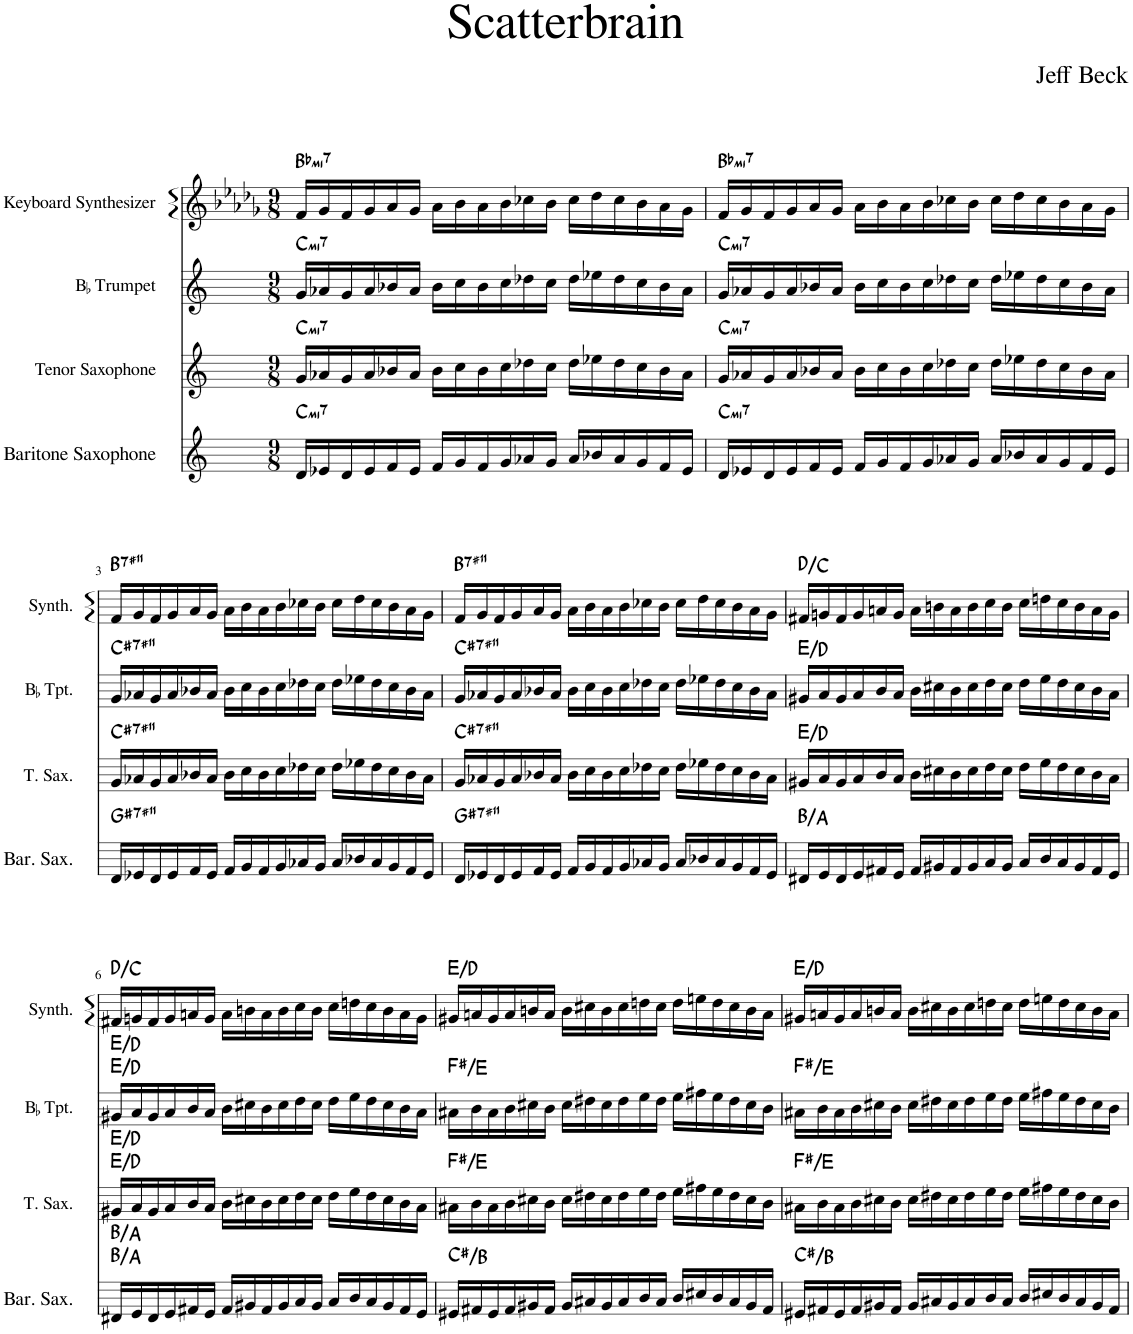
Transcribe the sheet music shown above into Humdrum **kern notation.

**kern	**harte	**kern	**harte	**kern	**harte	**kern	**harte
*part4	*part4	*part3	*part3	*part2	*part2	*part1	*part1
*staff4	*	*staff3	*	*staff2	*	*staff1	*
*I"Baritone Saxophone	*	*I"Tenor Saxophone	*	*I"BaccidentalFlat Trumpet	*	*I"Keyboard Synthesizer	*
*I'Bar. Sax.	*	*I'T. Sax.	*	*I'BaccidentalFlat Tpt.	*	*I'Synth.	*
*clefG2	*	*clefG2	*	*clefG2	*	*clefG2	*
*Trd12c21	*	*Trd8c14	*	*Trd1c2	*	*	*
*k[]	*	*k[]	*	*k[]	*	*k[b-e-a-d-g-]	*
*M9/8	*	*M9/8	*	*M9/8	*	*M9/8	*
=1	=1	=1	=1	=1	=1	=1	=1
!	!LO:H:kt=mi7	!	!LO:H:kt=mi7	!	!LO:H:kt=mi7	!	!LO:H:kt=mi7
16d/LL	C:min7	16g/LL	C:min7	16g/LL	C:min7	16f/LL	Bb:min7
16e-X/	.	16a-X/	.	16a-X/	.	16g-/	.
16d/	.	16g/	.	16g/	.	16f/	.
16e-/	.	16a-/	.	16a-/	.	16g-/	.
16f/	.	16b-X/	.	16b-X/	.	16a-/	.
16e-/JJ	.	16a-/JJ	.	16a-/JJ	.	16g-/JJ	.
16f/LL	.	16b-\LL	.	16b-\LL	.	16a-\LL	.
16g/	.	16cc\	.	16cc\	.	16b-\	.
16f/	.	16b-\	.	16b-\	.	16a-\	.
16g/	.	16cc\	.	16cc\	.	16b-\	.
16a-X/	.	16dd-X\	.	16dd-X\	.	16cc-X\	.
16g/JJ	.	16cc\JJ	.	16cc\JJ	.	16b-\JJ	.
16a-/LL	.	16dd-\LL	.	16dd-\LL	.	16cc-\LL	.
16b-X/	.	16ee-X\	.	16ee-X\	.	16dd-\	.
16a-/	.	16dd-\	.	16dd-\	.	16cc-\	.
16g/	.	16cc\	.	16cc\	.	16b-\	.
16f/	.	16b-\	.	16b-\	.	16a-\	.
16e-/JJ	.	16a-\JJ	.	16a-\JJ	.	16g-\JJ	.
=2	=2	=2	=2	=2	=2	=2	=2
!	!LO:H:kt=mi7	!	!LO:H:kt=mi7	!	!LO:H:kt=mi7	!	!LO:H:kt=mi7
16d/LL	C:min7	16g/LL	C:min7	16g/LL	C:min7	16f/LL	Bb:min7
16e-X/	.	16a-X/	.	16a-X/	.	16g-/	.
16d/	.	16g/	.	16g/	.	16f/	.
16e-/	.	16a-/	.	16a-/	.	16g-/	.
16f/	.	16b-X/	.	16b-X/	.	16a-/	.
16e-/JJ	.	16a-/JJ	.	16a-/JJ	.	16g-/JJ	.
16f/LL	.	16b-\LL	.	16b-\LL	.	16a-\LL	.
16g/	.	16cc\	.	16cc\	.	16b-\	.
16f/	.	16b-\	.	16b-\	.	16a-\	.
16g/	.	16cc\	.	16cc\	.	16b-\	.
16a-X/	.	16dd-X\	.	16dd-X\	.	16cc-X\	.
16g/JJ	.	16cc\JJ	.	16cc\JJ	.	16b-\JJ	.
16a-/LL	.	16dd-\LL	.	16dd-\LL	.	16cc-\LL	.
16b-X/	.	16ee-X\	.	16ee-X\	.	16dd-\	.
16a-/	.	16dd-\	.	16dd-\	.	16cc-\	.
16g/	.	16cc\	.	16cc\	.	16b-\	.
16f/	.	16b-\	.	16b-\	.	16a-\	.
16e-/JJ	.	16a-\JJ	.	16a-\JJ	.	16g-\JJ	.
!!LO:LB:g=z
=3	=3	=3	=3	=3	=3	=3	=3
!	!LO:H:kt=7	!	!LO:H:kt=7	!	!LO:H:kt=7	!	!LO:H:kt=7
16d/LL	G#:7(#11)	16g/LL	C#:7(#11)	16g/LL	C#:7(#11)	16f/LL	B:7(#11)
16e-X/	.	16a-X/	.	16a-X/	.	16g-/	.
16d/	.	16g/	.	16g/	.	16f/	.
16e-/	.	16a-/	.	16a-/	.	16g-/	.
16f/	.	16b-X/	.	16b-X/	.	16a-/	.
16e-/JJ	.	16a-/JJ	.	16a-/JJ	.	16g-/JJ	.
16f/LL	.	16b-\LL	.	16b-\LL	.	16a-\LL	.
16g/	.	16cc\	.	16cc\	.	16b-\	.
16f/	.	16b-\	.	16b-\	.	16a-\	.
16g/	.	16cc\	.	16cc\	.	16b-\	.
16a-X/	.	16dd-X\	.	16dd-X\	.	16cc-X\	.
16g/JJ	.	16cc\JJ	.	16cc\JJ	.	16b-\JJ	.
16a-/LL	.	16dd-\LL	.	16dd-\LL	.	16cc-\LL	.
16b-X/	.	16ee-X\	.	16ee-X\	.	16dd-\	.
16a-/	.	16dd-\	.	16dd-\	.	16cc-\	.
16g/	.	16cc\	.	16cc\	.	16b-\	.
16f/	.	16b-\	.	16b-\	.	16a-\	.
16e-/JJ	.	16a-\JJ	.	16a-\JJ	.	16g-\JJ	.
=4	=4	=4	=4	=4	=4	=4	=4
!	!LO:H:kt=7	!	!LO:H:kt=7	!	!LO:H:kt=7	!	!LO:H:kt=7
16d/LL	G#:7(#11)	16g/LL	C#:7(#11)	16g/LL	C#:7(#11)	16f/LL	B:7(#11)
16e-X/	.	16a-X/	.	16a-X/	.	16g-/	.
16d/	.	16g/	.	16g/	.	16f/	.
16e-/	.	16a-/	.	16a-/	.	16g-/	.
16f/	.	16b-X/	.	16b-X/	.	16a-/	.
16e-/JJ	.	16a-/JJ	.	16a-/JJ	.	16g-/JJ	.
16f/LL	.	16b-\LL	.	16b-\LL	.	16a-\LL	.
16g/	.	16cc\	.	16cc\	.	16b-\	.
16f/	.	16b-\	.	16b-\	.	16a-\	.
16g/	.	16cc\	.	16cc\	.	16b-\	.
16a-X/	.	16dd-X\	.	16dd-X\	.	16cc-X\	.
16g/JJ	.	16cc\JJ	.	16cc\JJ	.	16b-\JJ	.
16a-/LL	.	16dd-\LL	.	16dd-\LL	.	16cc-\LL	.
16b-X/	.	16ee-X\	.	16ee-X\	.	16dd-\	.
16a-/	.	16dd-\	.	16dd-\	.	16cc-\	.
16g/	.	16cc\	.	16cc\	.	16b-\	.
16f/	.	16b-\	.	16b-\	.	16a-\	.
16e-/JJ	.	16a-\JJ	.	16a-\JJ	.	16g-\JJ	.
=5	=5	=5	=5	=5	=5	=5	=5
16d#X/LL	B:maj/b7	16g#X/LL	E:maj/b7	16g#X/LL	E:maj/b7	16f#X/LL	D:maj/b7
16e/	.	16a/	.	16a/	.	16gn/	.
16d#/	.	16g#/	.	16g#/	.	16f#/	.
16e/	.	16a/	.	16a/	.	16g/	.
16f#X/	.	16b/	.	16b/	.	16an/	.
16e/JJ	.	16a/JJ	.	16a/JJ	.	16g/JJ	.
16f#/LL	.	16b\LL	.	16b\LL	.	16a\LL	.
16g#X/	.	16cc#X\	.	16cc#X\	.	16bn\	.
16f#/	.	16b\	.	16b\	.	16a\	.
16g#/	.	16cc#\	.	16cc#\	.	16b\	.
16a/	.	16dd\	.	16dd\	.	16cc\	.
16g#/JJ	.	16cc#\JJ	.	16cc#\JJ	.	16b\JJ	.
16a/LL	.	16dd\LL	.	16dd\LL	.	16cc\LL	.
16b/	.	16ee\	.	16ee\	.	16ddn\	.
16a/	.	16dd\	.	16dd\	.	16cc\	.
16g#/	.	16cc#\	.	16cc#\	.	16b\	.
16f#/	.	16b\	.	16b\	.	16a\	.
16e/JJ	.	16a\JJ	.	16a\JJ	.	16g\JJ	.
!!LO:LB:g=z
=6	=6	=6	=6	=6	=6	=6	=6
16d#X/LL	B:maj/b7 B:maj/b7	16g#X/LL	E:maj/b7 E:maj/b7	16g#X/LL	E:maj/b7 E:maj/b7	16f#X/LL	D:maj/b7
16e/	.	16a/	.	16a/	.	16gn/	.
16d#/	.	16g#/	.	16g#/	.	16f#/	.
16e/	.	16a/	.	16a/	.	16g/	.
16f#X/	.	16b/	.	16b/	.	16an/	.
16e/JJ	.	16a/JJ	.	16a/JJ	.	16g/JJ	.
16f#/LL	.	16b\LL	.	16b\LL	.	16a\LL	.
16g#X/	.	16cc#X\	.	16cc#X\	.	16bn\	.
16f#/	.	16b\	.	16b\	.	16a\	.
16g#/	.	16cc#\	.	16cc#\	.	16b\	.
16a/	.	16dd\	.	16dd\	.	16cc\	.
16g#/JJ	.	16cc#\JJ	.	16cc#\JJ	.	16b\JJ	.
16a/LL	.	16dd\LL	.	16dd\LL	.	16cc\LL	.
16b/	.	16ee\	.	16ee\	.	16ddn\	.
16a/	.	16dd\	.	16dd\	.	16cc\	.
16g#/	.	16cc#\	.	16cc#\	.	16b\	.
16f#/	.	16b\	.	16b\	.	16a\	.
16e/JJ	.	16a\JJ	.	16a\JJ	.	16g\JJ	.
=7	=7	=7	=7	=7	=7	=7	=7
16e#X/LL	C#:maj/b7	16a#X\LL	F#:maj/b7	16a#X\LL	F#:maj/b7	16g#X/LL	E:maj/b7
16f#X/	.	16b\	.	16b\	.	16an/	.
16e#/	.	16a#\	.	16a#\	.	16g#/	.
16f#/	.	16b\	.	16b\	.	16a/	.
16g#X/	.	16cc#X\	.	16cc#X\	.	16bn/	.
16f#/JJ	.	16b\JJ	.	16b\JJ	.	16a/JJ	.
16g#/LL	.	16cc#\LL	.	16cc#\LL	.	16b\LL	.
16a#X/	.	16dd#X\	.	16dd#X\	.	16cc#X\	.
16g#/	.	16cc#\	.	16cc#\	.	16b\	.
16a#/	.	16dd#\	.	16dd#\	.	16cc#\	.
16b/	.	16ee\	.	16ee\	.	16ddn\	.
16a#/JJ	.	16dd#\JJ	.	16dd#\JJ	.	16cc#\JJ	.
16b/LL	.	16ee\LL	.	16ee\LL	.	16dd\LL	.
16cc#X/	.	16ff#X\	.	16ff#X\	.	16een\	.
16b/	.	16ee\	.	16ee\	.	16dd\	.
16a#/	.	16dd#\	.	16dd#\	.	16cc#\	.
16g#/	.	16cc#\	.	16cc#\	.	16b\	.
16f#/JJ	.	16b\JJ	.	16b\JJ	.	16a\JJ	.
=8	=8	=8	=8	=8	=8	=8	=8
16e#X/LL	C#:maj/b7	16a#X\LL	F#:maj/b7	16a#X\LL	F#:maj/b7	16g#X/LL	E:maj/b7
16f#X/	.	16b\	.	16b\	.	16an/	.
16e#/	.	16a#\	.	16a#\	.	16g#/	.
16f#/	.	16b\	.	16b\	.	16a/	.
16g#X/	.	16cc#X\	.	16cc#X\	.	16bn/	.
16f#/JJ	.	16b\JJ	.	16b\JJ	.	16a/JJ	.
16g#/LL	.	16cc#\LL	.	16cc#\LL	.	16b\LL	.
16a#X/	.	16dd#X\	.	16dd#X\	.	16cc#X\	.
16g#/	.	16cc#\	.	16cc#\	.	16b\	.
16a#/	.	16dd#\	.	16dd#\	.	16cc#\	.
16b/	.	16ee\	.	16ee\	.	16ddn\	.
16a#/JJ	.	16dd#\JJ	.	16dd#\JJ	.	16cc#\JJ	.
16b/LL	.	16ee\LL	.	16ee\LL	.	16dd\LL	.
16cc#X/	.	16ff#X\	.	16ff#X\	.	16een\	.
16b/	.	16ee\	.	16ee\	.	16dd\	.
16a#/	.	16dd#\	.	16dd#\	.	16cc#\	.
16g#/	.	16cc#\	.	16cc#\	.	16b\	.
16f#/JJ	.	16b\JJ	.	16b\JJ	.	16a\JJ	.
=	=	=	=	=	=	=	=
*-	*-	*-	*-	*-	*-	*-	*-
